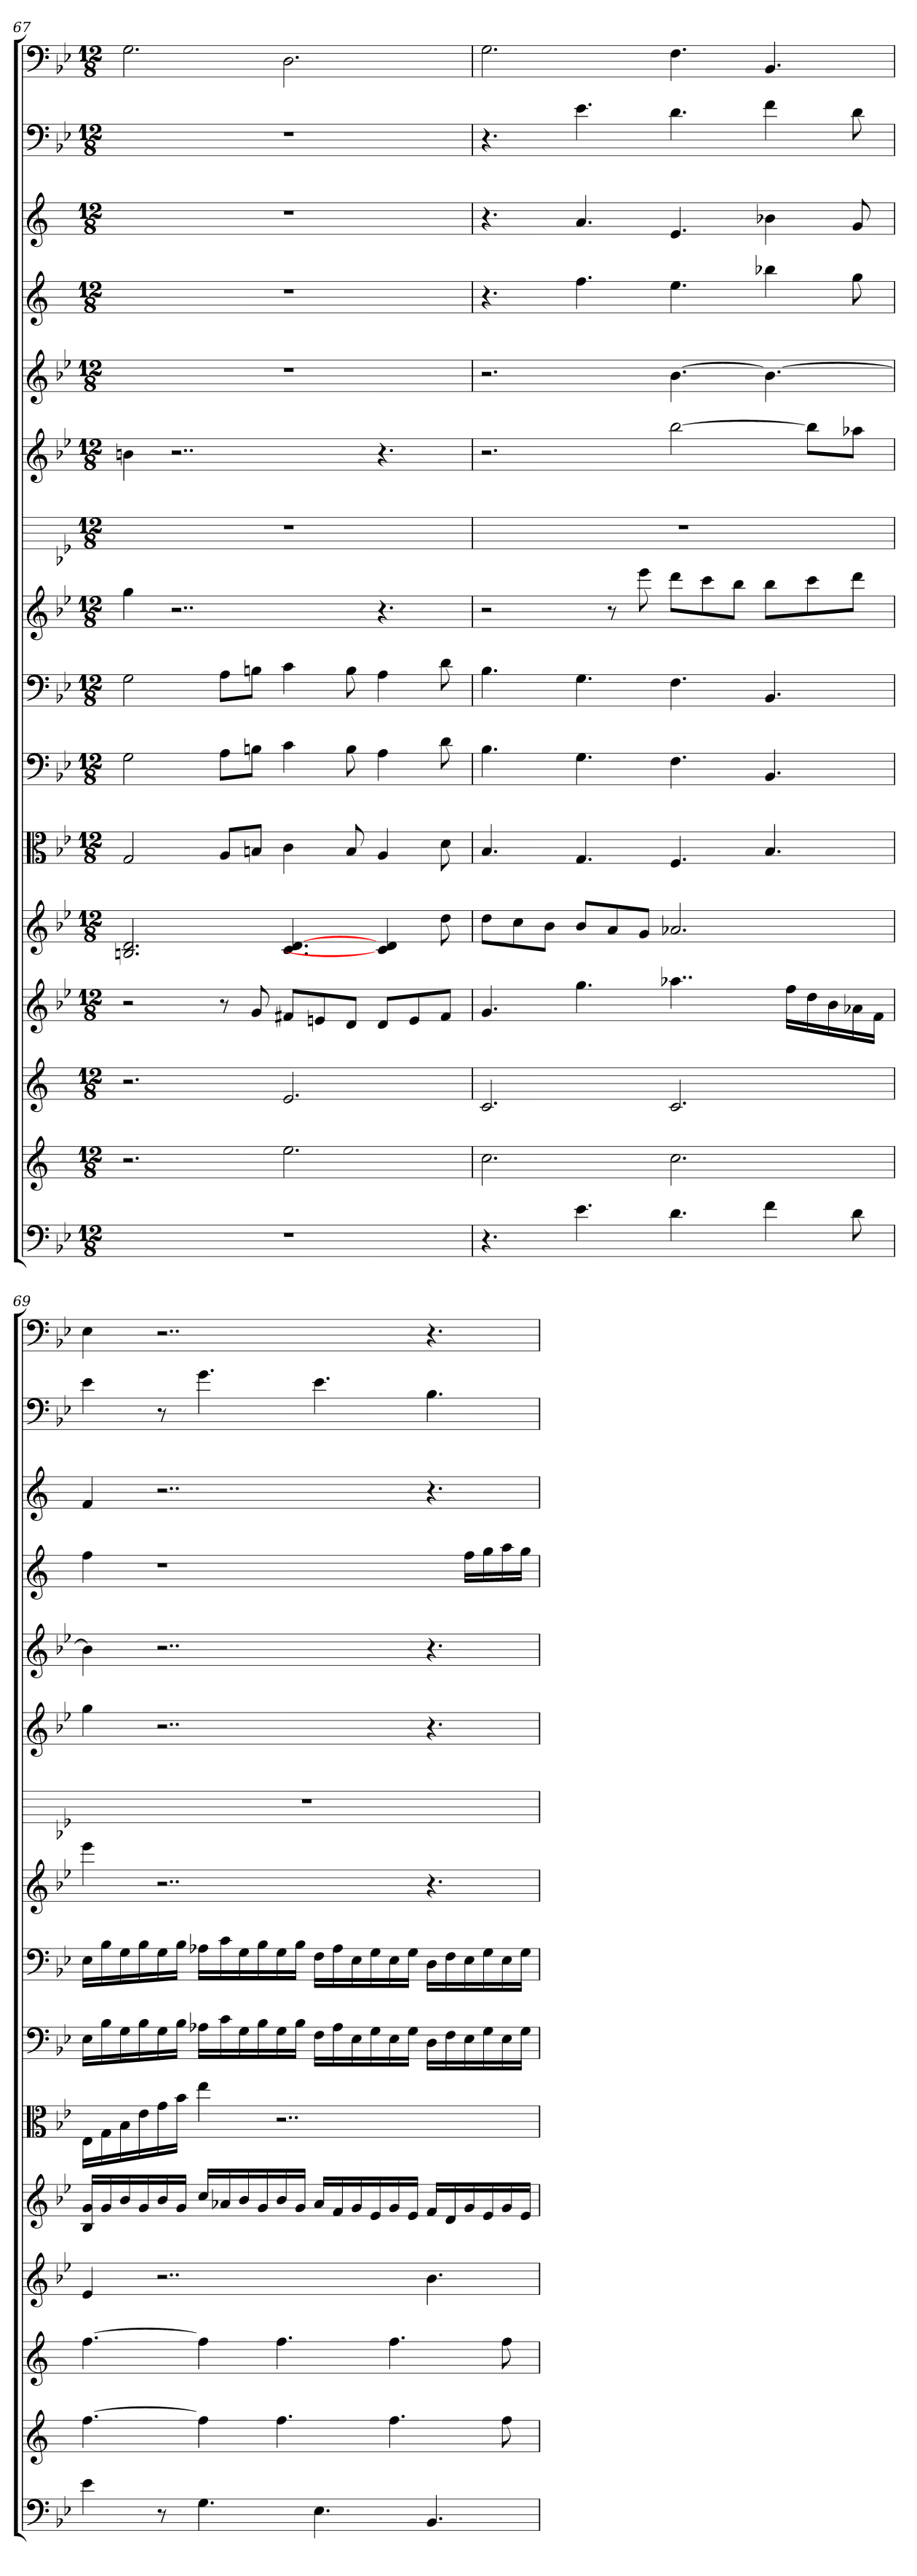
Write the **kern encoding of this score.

**kern	**kern	**kern	**kern	**kern	**kern	**kern	**kern	**kern	**kern	**kern	**kern	**kern	**kern	**kern	**kern
*part16	*part15	*part14	*part13	*part12	*part11	*part10	*part9	*part8	*part7	*part6	*part5	*part4	*part3	*part2	*part1
*staff16	*staff15	*staff14	*staff13	*staff12	*staff11	*staff10	*staff9	*staff8	*staff7	*staff6	*staff5	*staff4	*staff3	*staff2	*staff1
*clefF4	*	*	*	*	*clefC3	*clefF4	*clefF4	*	*	*	*	*	*	*clefF4	*clefF4
*k[b-e-]	*k[]	*k[]	*k[b-e-]	*k[b-e-]	*k[b-e-]	*k[b-e-]	*k[b-e-]	*k[b-e-]	*k[b-e-]	*k[b-e-]	*k[b-e-]	*k[]	*k[]	*k[b-e-]	*k[b-e-]
*B-:	*	*	*B-:	*B-:	*B-:	*B-:	*B-:	*B-:	*B-:	*B-:	*B-:	*	*	*B-:	*B-:
*M12/8	*M12/8	*M12/8	*M12/8	*M12/8	*M12/8	*M12/8	*M12/8	*M12/8	*M12/8	*M12/8	*M12/8	*M12/8	*M12/8	*M12/8	*M12/8
=67	=67	=67	=67	=67	=67	=67	=67	=67	=67	=67	=67	=67	=67	=67	=67
1.r	2.r	2.r	2r	2.Bn 2.d	2G	2G	2G	4gg	1.r	4bn	1.r	1.r	1.r	1.r	2.G
.	.	.	.	.	.	.	.	2..r	.	2..r	.	.	.	.	.
.	.	.	8r	.	8A/L	8A\L	8A\L	.	.	.	.	.	.	.	.
.	.	.	8g	.	8Bn/J	8Bn\J	8Bn\J	.	.	.	.	.	.	.	.
.	2.ee	2.e	8f#XL	4.c [4.d	4c	4c	4c	.	.	.	.	.	.	.	2.D
.	.	.	8en	.	.	.	.	.	.	.	.	.	.	.	.
.	.	.	8dJ	.	8B	8B	8B	.	.	.	.	.	.	.	.
.	.	.	8dL	4c] 4d	4A	4A	4A	4.r	.	4.r	.	.	.	.	.
.	.	.	8e	.	.	.	.	.	.	.	.	.	.	.	.
.	.	.	8f#J	8dd	8d	8d	8d	.	.	.	.	.	.	.	.
=68	=68	=68	=68	=68	=68	=68	=68	=68	=68	=68	=68	=68	=68	=68	=68
4.r	2.cc	2.c	4.g	8ddL	4.B-	4.B-	4.B-	2r	1.r	2.r	2.r	4.r	4.r	4.r	2.G
.	.	.	.	8cc	.	.	.	.	.	.	.	.	.	.	.
.	.	.	.	8b-J	.	.	.	.	.	.	.	.	.	.	.
4.e-	.	.	4.gg	8b-L	4.G	4.G	4.G	.	.	.	.	4.ff	4.a	4.e-	.
.	.	.	.	8a	.	.	.	8r	.	.	.	.	.	.	.
.	.	.	.	8gJ	.	.	.	8eee-	.	.	.	.	.	.	.
4.d	2.cc	2.c	4..aa-X	2.a-X	4.F	4.F	4.F	8dddL	.	[2bb-	[4.b-	4.ee	4.e	4.d	4.F
.	.	.	.	.	.	.	.	8ccc	.	.	.	.	.	.	.
.	.	.	.	.	.	.	.	8bb-J	.	.	.	.	.	.	.
4f	.	.	.	.	4.B-	4.BB-	4.BB-	8bb-L	.	.	4.b-_	4bb-X	4b-X	4f	4.BB-
.	.	.	16ffLL	.	.	.	.	.	.	.	.	.	.	.	.
.	.	.	16dd	.	.	.	.	8ccc	.	8bb-L]	.	.	.	.	.
.	.	.	16b-	.	.	.	.	.	.	.	.	.	.	.	.
8d	.	.	16a-X	.	.	.	.	8dddJ	.	8aa-XJ	.	8gg	8g	8d	.
.	.	.	16fJJ	.	.	.	.	.	.	.	.	.	.	.	.
=69	=69	=69	=69	=69	=69	=69	=69	=69	=69	=69	=69	=69	=69	=69	=69
4e-	[4.ff	[4.ff	4e-	16B- 16gLL	16E-\LL	16E-\LL	16E-\LL	4eee-	1.r	4gg	4b-]	4ff	4f	4e-	4E-
.	.	.	.	16g	16G\	16B-\	16B-\	.	.	.	.	.	.	.	.
.	.	.	.	16b-	16B-\	16G\	16G\	.	.	.	.	.	.	.	.
.	.	.	.	16g	16e-\	16B-\	16B-\	.	.	.	.	.	.	.	.
8r	.	.	2..r	16b-	16g\	16G\	16G\	2..r	.	2..r	2..r	1r	2..r	8r	2..r
.	.	.	.	16gJJ	16b-\JJ	16B-\JJ	16B-\JJ	.	.	.	.	.	.	.	.
4.G	4ff]	4ff]	.	16ccLL	4ee-	16A-X\LL	16A-X\LL	.	.	.	.	.	.	4.g	.
.	.	.	.	16a-X	.	16c\	16c\	.	.	.	.	.	.	.	.
.	.	.	.	16b-	.	16G\	16G\	.	.	.	.	.	.	.	.
.	.	.	.	16g	.	16B-\	16B-\	.	.	.	.	.	.	.	.
.	4.ff	4.ff	.	16b-	2..r	16G\	16G\	.	.	.	.	.	.	.	.
.	.	.	.	16gJJ	.	16B-\JJ	16B-\JJ	.	.	.	.	.	.	.	.
4.E-	.	.	.	16a-LL	.	16F\LL	16F\LL	.	.	.	.	.	.	4.e-	.
.	.	.	.	16f	.	16A-\	16A-\	.	.	.	.	.	.	.	.
.	.	.	.	16g	.	16E-\	16E-\	.	.	.	.	.	.	.	.
.	.	.	.	16e-	.	16G\	16G\	.	.	.	.	.	.	.	.
.	4.ff	4.ff	.	16g	.	16E-\	16E-\	.	.	.	.	.	.	.	.
.	.	.	.	16e-JJ	.	16G\JJ	16G\JJ	.	.	.	.	.	.	.	.
4.BB-	.	.	4.b-	16fLL	.	16D\LL	16D\LL	4.r	.	4.r	4.r	.	4.r	4.B-	4.r
.	.	.	.	16d	.	16F\	16F\	.	.	.	.	.	.	.	.
.	.	.	.	16g	.	16E-\	16E-\	.	.	.	.	16ffLL	.	.	.
.	.	.	.	16e-	.	16G\	16G\	.	.	.	.	16gg	.	.	.
.	8ff	8ff	.	16g	.	16E-\	16E-\	.	.	.	.	16aa	.	.	.
.	.	.	.	16e-JJ	.	16G\JJ	16G\JJ	.	.	.	.	16ggJJ	.	.	.
=	=	=	=	=	=	=	=	=	=	=	=	=	=	=	=
*-	*-	*-	*-	*-	*-	*-	*-	*-	*-	*-	*-	*-	*-	*-	*-
